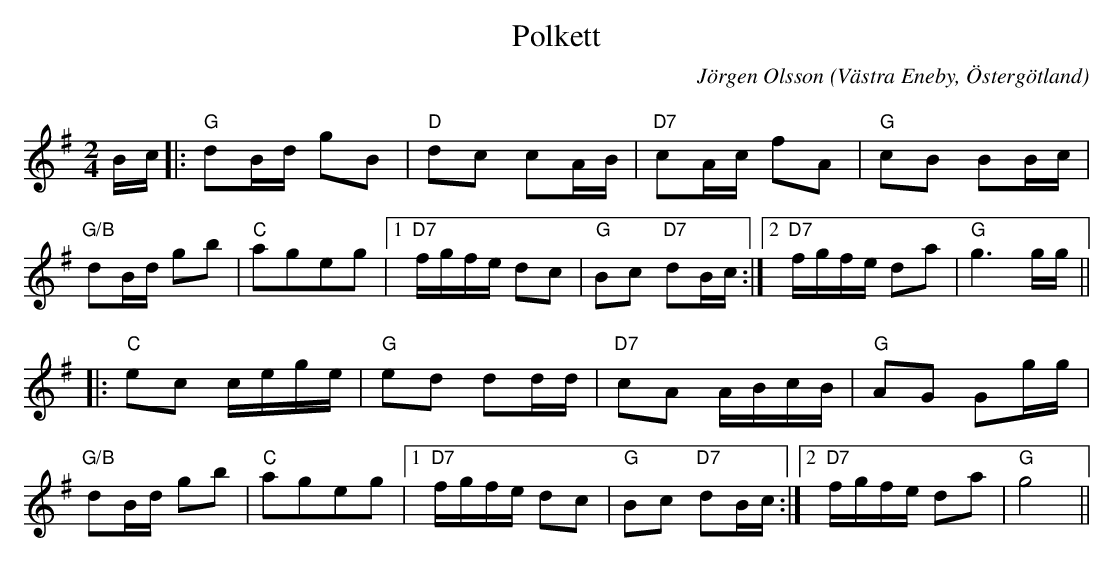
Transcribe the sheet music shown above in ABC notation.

X:1
T:Polkett
C:Jörgen Olsson
O:Västra Eneby, Östergötland
Q:100
M:2/4
L:1/8
K:G
B/2c/2|:"G"dB/2d/2 gB|"D"dc cA/2B/2|"D7"cA/2c/2 fA|"G"cB BB/2c/2|
"G/B"dB/2d/2 gb|"C"ageg|1"D7"f/g/f/e/ dc|"G" Bc "D7"dB/2c/2 :|2"D7"f/g/f/e/ da|"G" g3 g/2g/2 ||
|:"C"ec c/2e/2g/2e/2 |"G"ed dd/2d/2|"D7"cA A/2B/2c/2B/2|"G"AG Gg/2g/2|
"G/B"dB/2d/2 gb|"C"ageg|1"D7"f/g/f/e/ dc|"G" Bc "D7"dB/2c/2 :|2"D7"f/g/f/e/ da|"G" g4 ||
